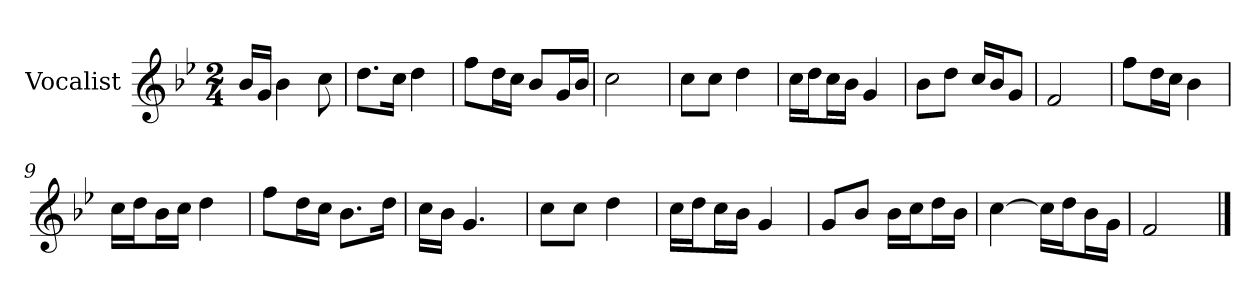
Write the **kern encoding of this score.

**kern
*part1
*staff1
*I"Vocalist
*k[b-e-]
*B-:
*M2/4
=
16b-LL
16gJJ
4b-
8cc
=1
8.ddL
16ccJk
4dd
=2
8ffL
16ddL
16ccJJ
8b-L
16gL
16b-JJ
=3
2cc
=4
8ccL
8ccJ
4dd
=5
16ccLL
16ddJ
16ccL
16b-JJ
4g
=6
8b-L
8ddJ
16ccLL
16b-J
8gJ
=7
2f
=8
8ffL
16ddL
16ccJJ
4b-
=9
16ccLL
16ddJ
16b-L
16ccJJ
4dd
=10
8ffL
16ddL
16ccJJ
8.b-L
16ddJk
=11
16ccLL
16b-JJ
4.g
=12
8ccL
8ccJ
4dd
=13
16ccLL
16ddJ
16ccL
16b-JJ
4g
=14
8gL
8b-J
16b-LL
16ccJ
16ddL
16b-JJ
=15
[4cc
16ccLL]
16ddJ
16b-L
16gJJ
=16
2f
==
*-
